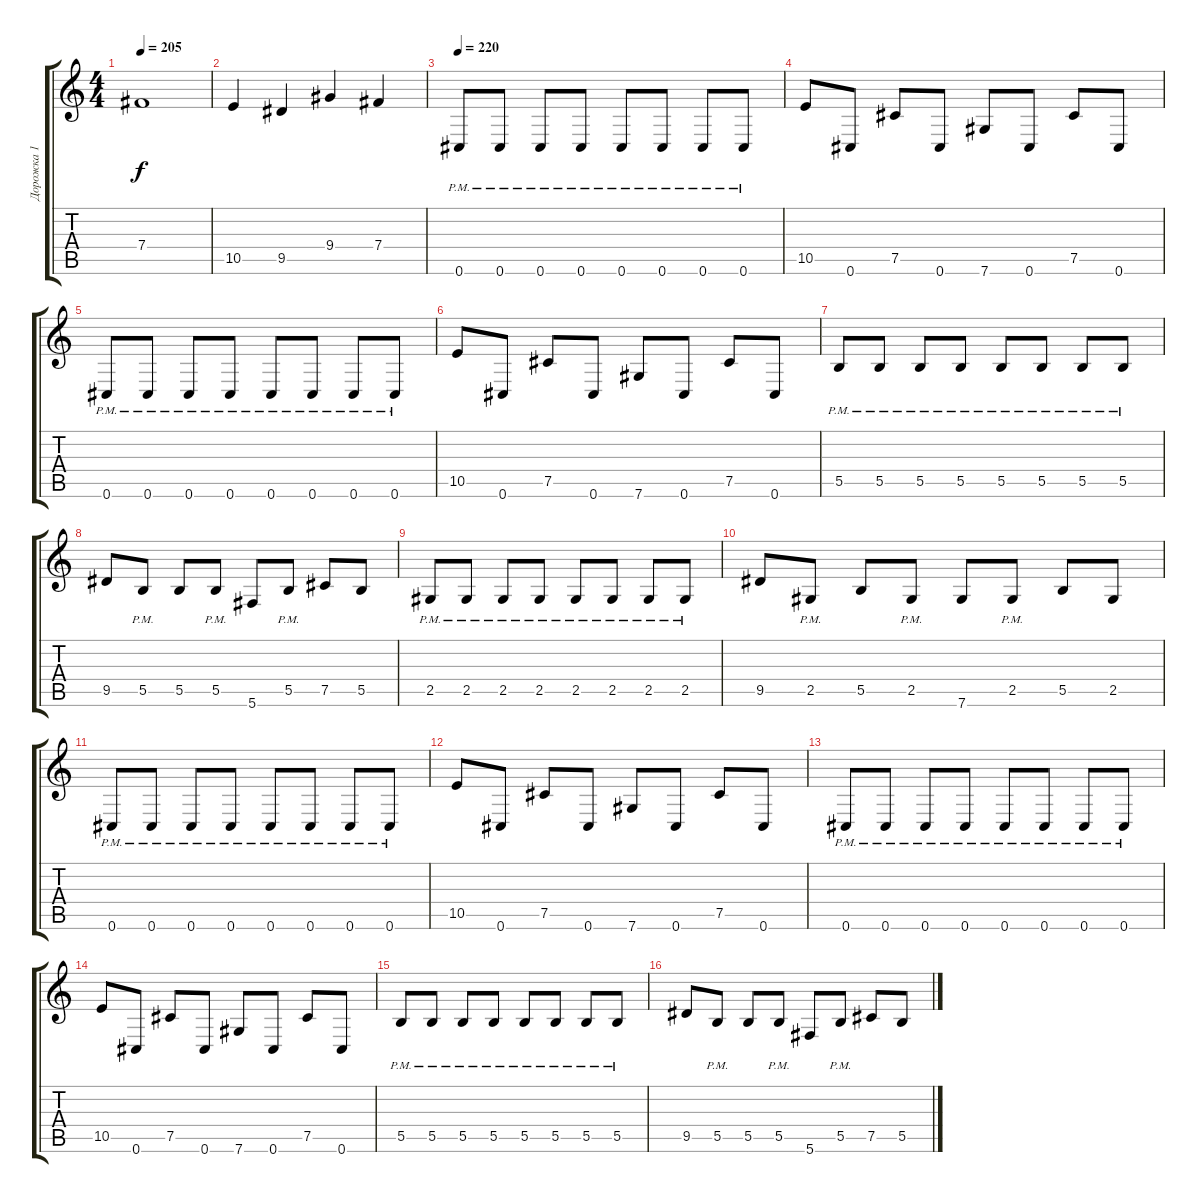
\track ("Дорожка 1" "Дорожка 1") {instrument distortionguitar}
\staff {score tabs}
\tuning (Db4 Ab3 E3 B2 Gb2 Db2) {hide}
\ts (4 4)
\tempo 205
\clef g2
\ks c
7.4.1{dy f} |
10.5.4 9.5.4 9.4.4 7.4.4 |
\tempo 220
0.6{pm}.8 0.6{pm}.8 0.6{pm}.8 0.6{pm}.8 0.6{pm}.8 0.6{pm}.8 0.6{pm}.8 0.6{pm}.8 |
10.5.8 0.6.8 7.5.8 0.6.8 7.6.8 0.6.8 7.5.8 0.6.8 |
0.6{pm}.8 0.6{pm}.8 0.6{pm}.8 0.6{pm}.8 0.6{pm}.8 0.6{pm}.8 0.6{pm}.8 0.6{pm}.8 |
10.5.8 0.6.8 7.5.8 0.6.8 7.6.8 0.6.8 7.5.8 0.6.8 |
5.5{pm}.8 5.5{pm}.8 5.5{pm}.8 5.5{pm}.8 5.5{pm}.8 5.5{pm}.8 5.5{pm}.8 5.5{pm}.8 |
9.5.8 5.5{pm}.8 5.5.8 5.5{pm}.8 5.6.8 5.5{pm}.8 7.5.8 5.5.8 |
2.5{pm}.8 2.5{pm}.8 2.5{pm}.8 2.5{pm}.8 2.5{pm}.8 2.5{pm}.8 2.5{pm}.8 2.5{pm}.8 |
9.5.8 2.5{pm}.8 5.5.8 2.5{pm}.8 7.6.8 2.5{pm}.8 5.5.8 2.5.8 |
0.6{pm}.8 0.6{pm}.8 0.6{pm}.8 0.6{pm}.8 0.6{pm}.8 0.6{pm}.8 0.6{pm}.8 0.6{pm}.8 |
10.5.8 0.6.8 7.5.8 0.6.8 7.6.8 0.6.8 7.5.8 0.6.8 |
0.6{pm}.8 0.6{pm}.8 0.6{pm}.8 0.6{pm}.8 0.6{pm}.8 0.6{pm}.8 0.6{pm}.8 0.6{pm}.8 |
10.5.8 0.6.8 7.5.8 0.6.8 7.6.8 0.6.8 7.5.8 0.6.8 |
5.5{pm}.8 5.5{pm}.8 5.5{pm}.8 5.5{pm}.8 5.5{pm}.8 5.5{pm}.8 5.5{pm}.8 5.5{pm}.8 |
9.5.8 5.5{pm}.8 5.5.8 5.5{pm}.8 5.6.8 5.5{pm}.8 7.5.8 5.5.8
